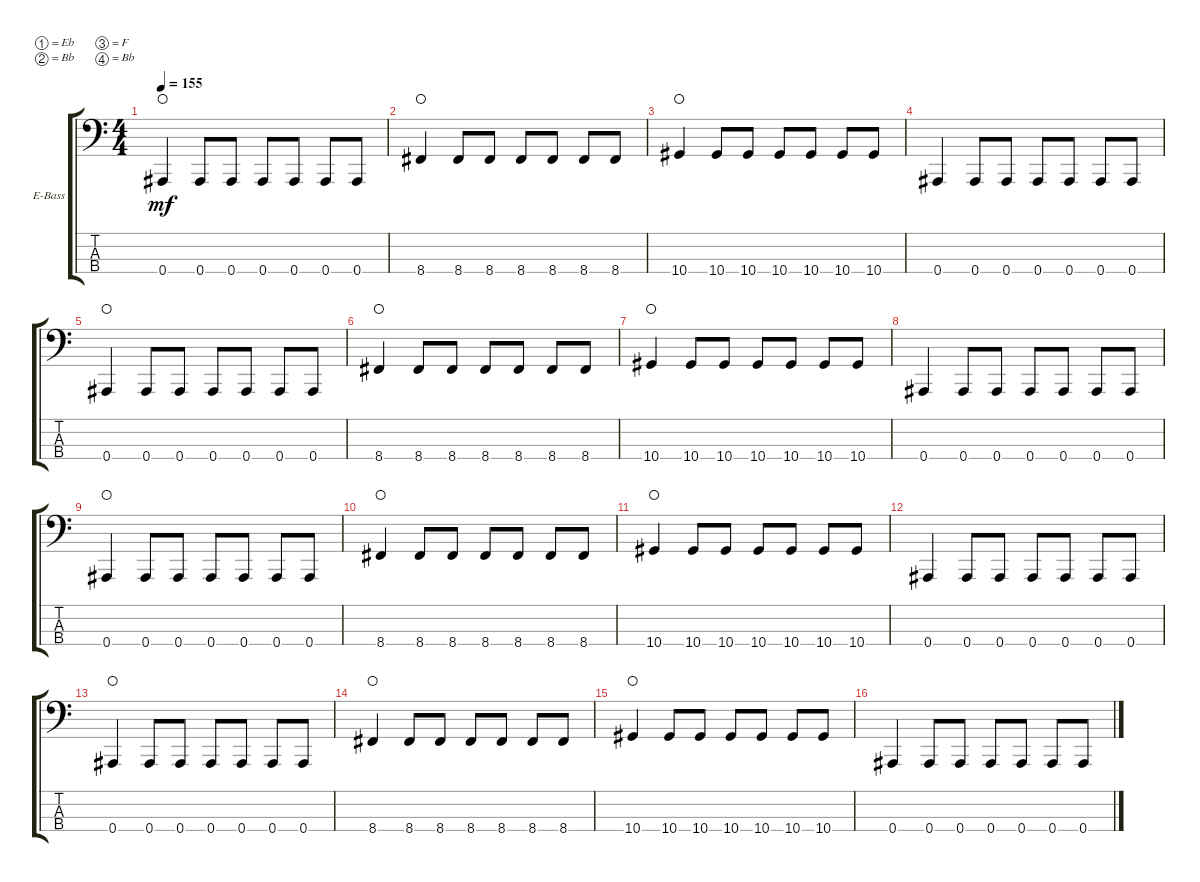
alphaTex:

\defaultSystemsLayout 4
\bracketExtendMode groupsimilarinstruments
\firstSystemTrackNameOrientation horizontal
\otherSystemsTrackNameOrientation horizontal
\track ("Bass" "E-Bass") {instrument electricbassfinger}
\staff {score tabs}
\tuning (Eb2 Bb1 F1 Bb0)
\ts (4 4)
\tempo 155
\clef f4
\ks c
0.4.4{dy mf waho} 0.4.8 0.4.8 0.4.8 0.4.8 0.4.8 0.4.8 |
8.4.4{waho} 8.4.8 8.4.8 8.4.8 8.4.8 8.4.8 8.4.8 |
10.4.4{waho} 10.4.8 10.4.8 10.4.8 10.4.8 10.4.8 10.4.8 |
0.4.4 0.4.8 0.4.8 0.4.8 0.4.8 0.4.8 0.4.8 |
0.4.4{waho} 0.4.8 0.4.8 0.4.8 0.4.8 0.4.8 0.4.8 |
8.4.4{waho} 8.4.8 8.4.8 8.4.8 8.4.8 8.4.8 8.4.8 |
10.4.4{waho} 10.4.8 10.4.8 10.4.8 10.4.8 10.4.8 10.4.8 |
0.4.4 0.4.8 0.4.8 0.4.8 0.4.8 0.4.8 0.4.8 |
0.4.4{waho} 0.4.8 0.4.8 0.4.8 0.4.8 0.4.8 0.4.8 |
8.4.4{waho} 8.4.8 8.4.8 8.4.8 8.4.8 8.4.8 8.4.8 |
10.4.4{waho} 10.4.8 10.4.8 10.4.8 10.4.8 10.4.8 10.4.8 |
0.4.4 0.4.8 0.4.8 0.4.8 0.4.8 0.4.8 0.4.8 |
0.4.4{waho} 0.4.8 0.4.8 0.4.8 0.4.8 0.4.8 0.4.8 |
8.4.4{waho} 8.4.8 8.4.8 8.4.8 8.4.8 8.4.8 8.4.8 |
10.4.4{waho} 10.4.8 10.4.8 10.4.8 10.4.8 10.4.8 10.4.8 |
0.4.4 0.4.8 0.4.8 0.4.8 0.4.8 0.4.8 0.4.8
